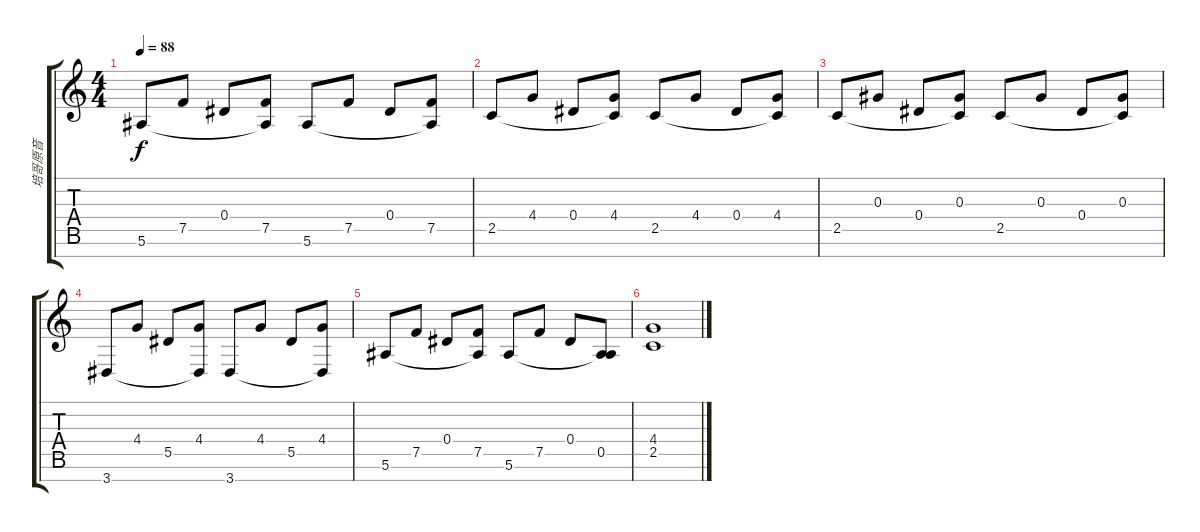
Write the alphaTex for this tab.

\track ("培哥原音" "培哥原音") {instrument acousticguitarnylon}
\staff {score tabs}
\tuning (F4 C4 Ab3 Eb3 Bb2 F2 C2) {hide}
\ts (4 4)
\tempo 88
\clef g2
\ks c
5.6.8{dy f} 7.5.8 0.4.8 (7.5 5.6{t}).8 5.6.8 7.5.8 0.4.8 (7.5 5.6{t}).8 |
2.5.8 4.4.8 0.4.8 (4.4 2.5{t}).8 2.5.8 4.4.8 0.4.8 (4.4 2.5{t}).8 |
2.5.8 0.3.8 0.4.8 (0.3 2.5{t}).8 2.5.8 0.3.8 0.4.8 (0.3 2.5{t}).8 |
3.7.8 4.4.8 5.5.8 (4.4 3.7{t}).8 3.7.8 4.4.8 5.5.8 (4.4 3.7{t}).8 |
5.6.8 7.5.8 0.4.8 (7.5 5.6{t}).8 5.6.8 7.5.8 0.4.8 (0.5 5.6{t}).8 |
(4.4 2.5).1
